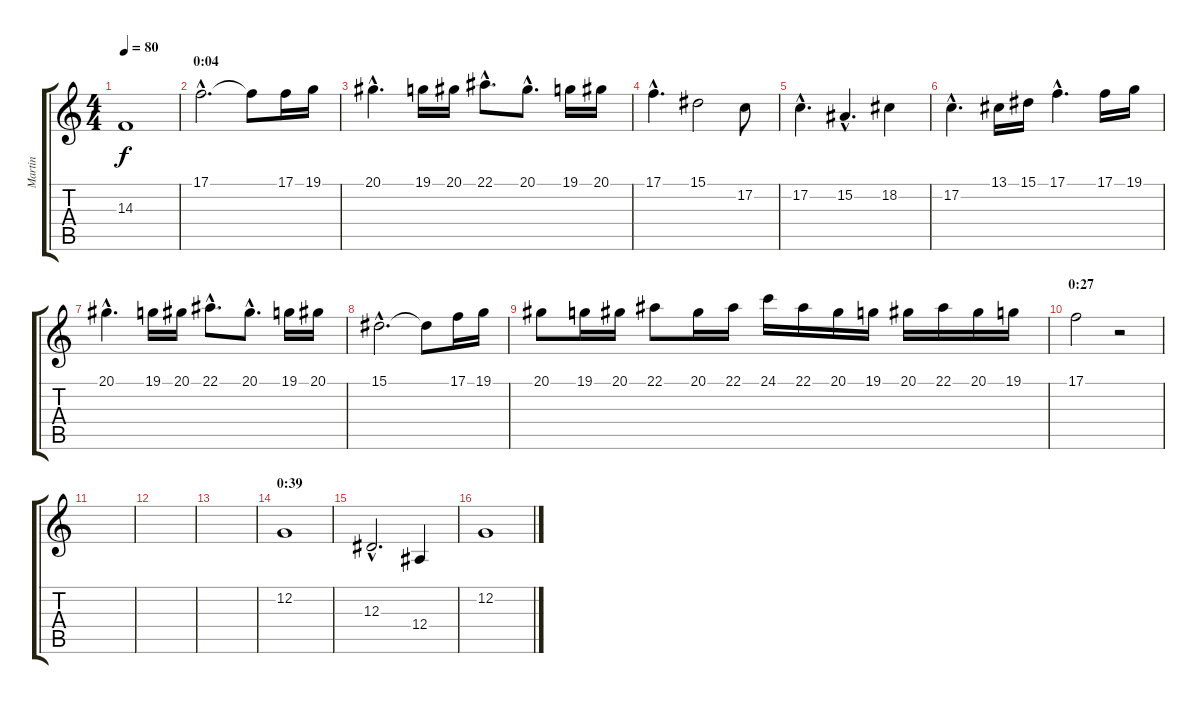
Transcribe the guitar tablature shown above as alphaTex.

\track ("Martin" "Martin") {instrument stringensemble1}
\staff {score tabs}
\tuning (C4 G3 Eb3 Bb2 F2 C2) {hide}
\ts (4 4)
\tempo 80
\clef g2
\ks c
14.3.1{dy f instrument stringensemble1} |
\section ("" "0:04")
17.1{hac}.2{d} 17.1{t}.8 17.1.16 19.1.16 |
20.1{hac}.4{d} 19.1.16 20.1.16 22.1{hac}.8{d} 20.1{hac}.8{d} 19.1.16 20.1.16 |
17.1{hac}.4{d} 15.1.2 17.2.8 |
17.2{hac}.4{d} 15.2{hac}.4{d} 18.2.4 |
17.2{hac}.4{d} 13.1.16 15.1.16 17.1{hac}.4{d} 17.1.16 19.1.16 |
20.1{hac}.4{d} 19.1.16 20.1.16 22.1{hac}.8{d} 20.1{hac}.8{d} 19.1.16 20.1.16 |
15.1{hac}.2{d} 15.1{t}.8 17.1.16 19.1.16 |
20.1.8 19.1.16 20.1.16 22.1.8 20.1.16 22.1.16 24.1.16 22.1.16 20.1.16 19.1.16 20.1.16 22.1.16 20.1.16 19.1.16 |
\section ("" "0:27")
17.1.2 r.2 |
|
|
|
\section ("" "0:39")
12.2.1 |
12.3{hac}.2{d} 12.4.4 |
12.2.1
